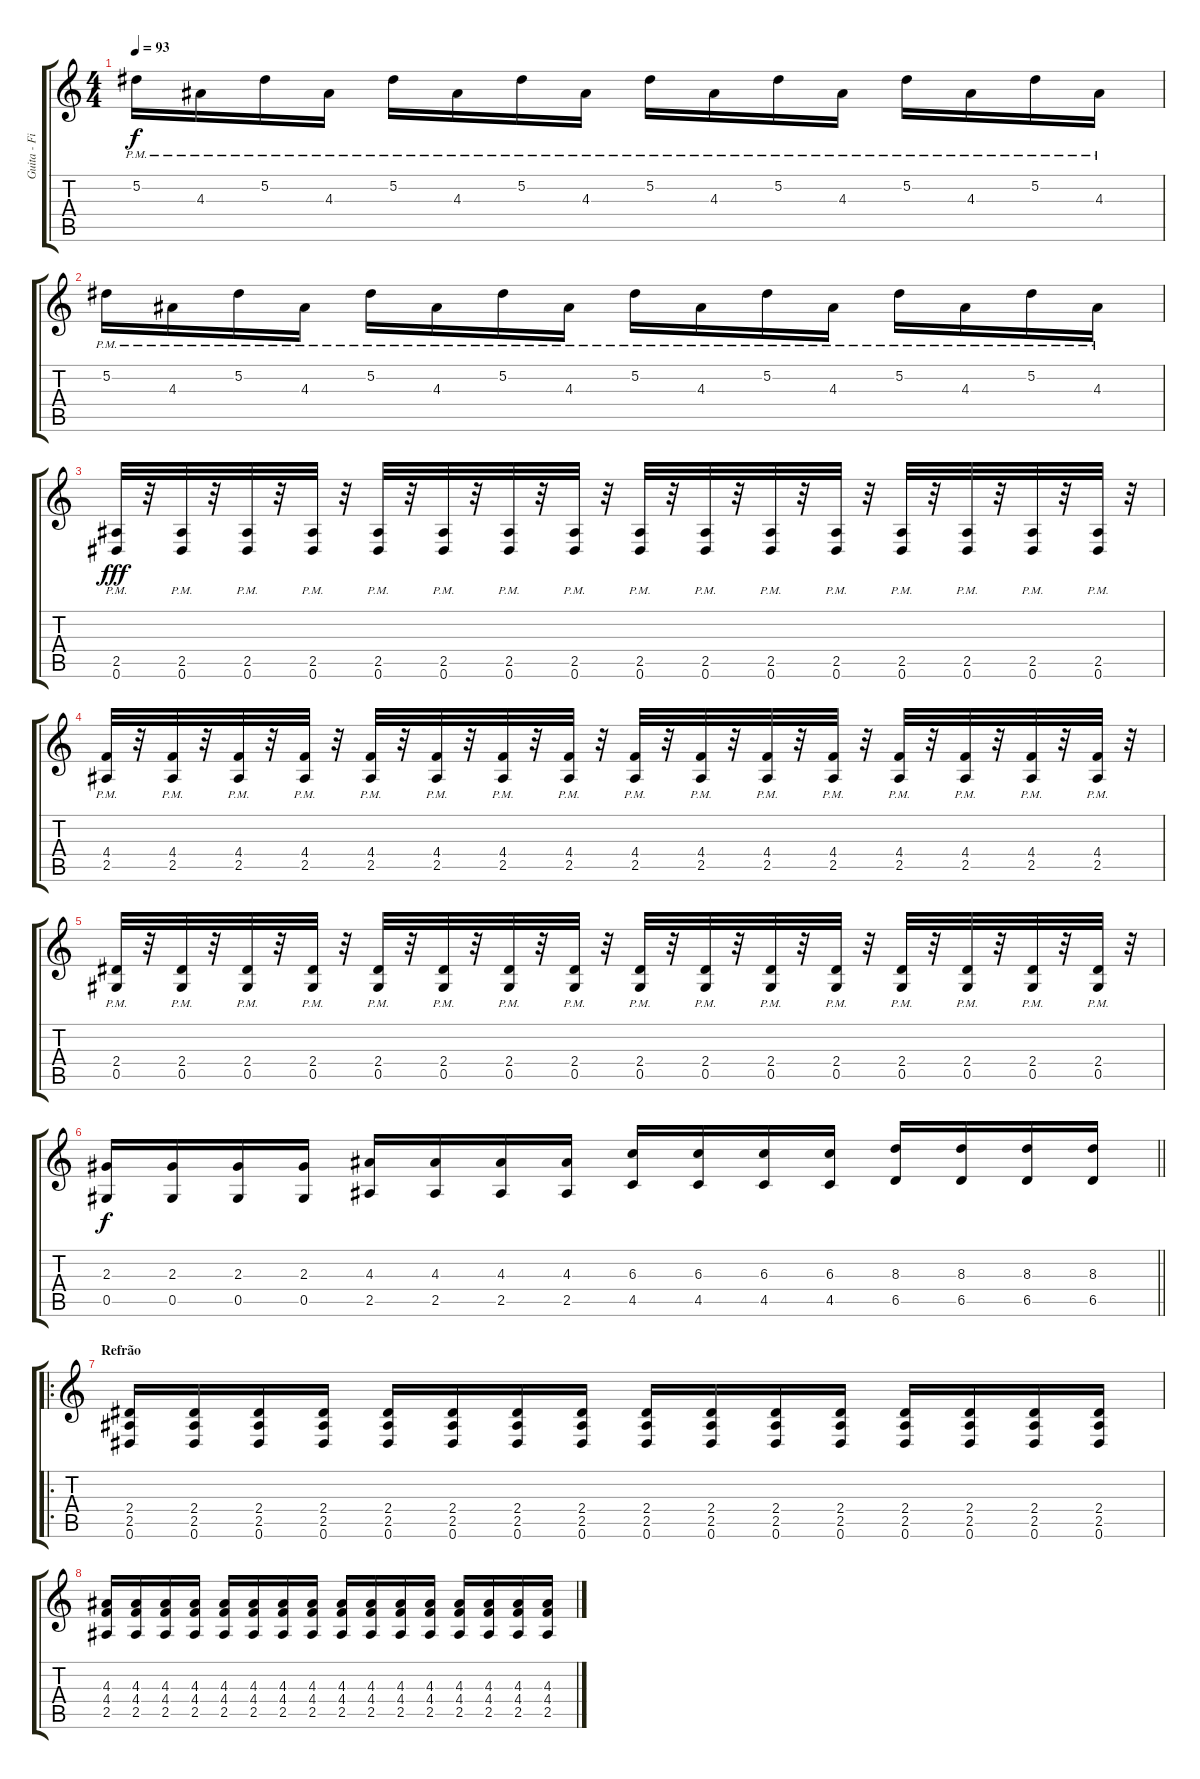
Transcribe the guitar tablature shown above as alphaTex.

\track ("Guita - Fi" "Guita - Fi") {instrument overdrivenguitar}
\staff {score tabs}
\tuning (Eb4 Bb3 Gb3 Db3 Ab2 Eb2) {hide}
\ts (4 4)
\tempo 93
\clef g2
\ks c
5.2{pm}.16{dy f} 4.3{pm}.16 5.2{pm}.16 4.3{pm}.16 5.2{pm}.16 4.3{pm}.16 5.2{pm}.16 4.3{pm}.16 5.2{pm}.16 4.3{pm}.16 5.2{pm}.16 4.3{pm}.16 5.2{pm}.16 4.3{pm}.16 5.2{pm}.16 4.3{pm}.16 |
5.2{pm}.16 4.3{pm}.16 5.2{pm}.16 4.3{pm}.16 5.2{pm}.16 4.3{pm}.16 5.2{pm}.16 4.3{pm}.16 5.2{pm}.16 4.3{pm}.16 5.2{pm}.16 4.3{pm}.16 5.2{pm}.16 4.3{pm}.16 5.2{pm}.16 4.3{pm}.16 |
(2.5{pm} 0.6{pm}).32{dy fff} r.32 (2.5{pm} 0.6{pm}).32 r.32 (2.5{pm} 0.6{pm}).32 r.32 (2.5{pm} 0.6{pm}).32 r.32 (2.5{pm} 0.6{pm}).32 r.32 (2.5{pm} 0.6{pm}).32 r.32 (2.5{pm} 0.6{pm}).32 r.32 (2.5{pm} 0.6{pm}).32 r.32 (2.5{pm} 0.6{pm}).32 r.32 (2.5{pm} 0.6{pm}).32 r.32 (2.5{pm} 0.6{pm}).32 r.32 (2.5{pm} 0.6{pm}).32 r.32 (2.5{pm} 0.6{pm}).32 r.32 (2.5{pm} 0.6{pm}).32 r.32 (2.5{pm} 0.6{pm}).32 r.32 (2.5{pm} 0.6{pm}).32 r.32 |
(4.4{pm} 2.5{pm}).32 r.32 (4.4{pm} 2.5{pm}).32 r.32 (4.4{pm} 2.5{pm}).32 r.32 (4.4{pm} 2.5{pm}).32 r.32 (4.4{pm} 2.5{pm}).32 r.32 (4.4{pm} 2.5{pm}).32 r.32 (4.4{pm} 2.5{pm}).32 r.32 (4.4{pm} 2.5{pm}).32 r.32 (4.4{pm} 2.5{pm}).32 r.32 (4.4{pm} 2.5{pm}).32 r.32 (4.4{pm} 2.5{pm}).32 r.32 (4.4{pm} 2.5{pm}).32 r.32 (4.4{pm} 2.5{pm}).32 r.32 (4.4{pm} 2.5{pm}).32 r.32 (4.4{pm} 2.5{pm}).32 r.32 (4.4{pm} 2.5{pm}).32 r.32 |
(2.4{pm} 0.5{pm}).32 r.32 (2.4{pm} 0.5{pm}).32 r.32 (2.4{pm} 0.5{pm}).32 r.32 (2.4{pm} 0.5{pm}).32 r.32 (2.4{pm} 0.5{pm}).32 r.32 (2.4{pm} 0.5{pm}).32 r.32 (2.4{pm} 0.5{pm}).32 r.32 (2.4{pm} 0.5{pm}).32 r.32 (2.4{pm} 0.5{pm}).32 r.32 (2.4{pm} 0.5{pm}).32 r.32 (2.4{pm} 0.5{pm}).32 r.32 (2.4{pm} 0.5{pm}).32 r.32 (2.4{pm} 0.5{pm}).32 r.32 (2.4{pm} 0.5{pm}).32 r.32 (2.4{pm} 0.5{pm}).32 r.32 (2.4{pm} 0.5{pm}).32 r.32 |
\barLineRight lightlight
(2.3 0.5).16{dy f} (2.3 0.5).16 (2.3 0.5).16 (2.3 0.5).16 (4.3 2.5).16 (4.3 2.5).16 (4.3 2.5).16 (4.3 2.5).16 (6.3 4.5).16 (6.3 4.5).16 (6.3 4.5).16 (6.3 4.5).16 (8.3 6.5).16 (8.3 6.5).16 (8.3 6.5).16 (8.3 6.5).16 |
\ro
\section ("" "Refrão")
(2.4 2.5 0.6).16 (2.4 2.5 0.6).16 (2.4 2.5 0.6).16 (2.4 2.5 0.6).16 (2.4 2.5 0.6).16 (2.4 2.5 0.6).16 (2.4 2.5 0.6).16 (2.4 2.5 0.6).16 (2.4 2.5 0.6).16 (2.4 2.5 0.6).16 (2.4 2.5 0.6).16 (2.4 2.5 0.6).16 (2.4 2.5 0.6).16 (2.4 2.5 0.6).16 (2.4 2.5 0.6).16 (2.4 2.5 0.6).16 |
(4.3 4.4 2.5).16 (4.3 4.4 2.5).16 (4.3 4.4 2.5).16 (4.3 4.4 2.5).16 (4.3 4.4 2.5).16 (4.3 4.4 2.5).16 (4.3 4.4 2.5).16 (4.3 4.4 2.5).16 (4.3 4.4 2.5).16 (4.3 4.4 2.5).16 (4.3 4.4 2.5).16 (4.3 4.4 2.5).16 (4.3 4.4 2.5).16 (4.3 4.4 2.5).16 (4.3 4.4 2.5).16 (4.3 4.4 2.5).16
